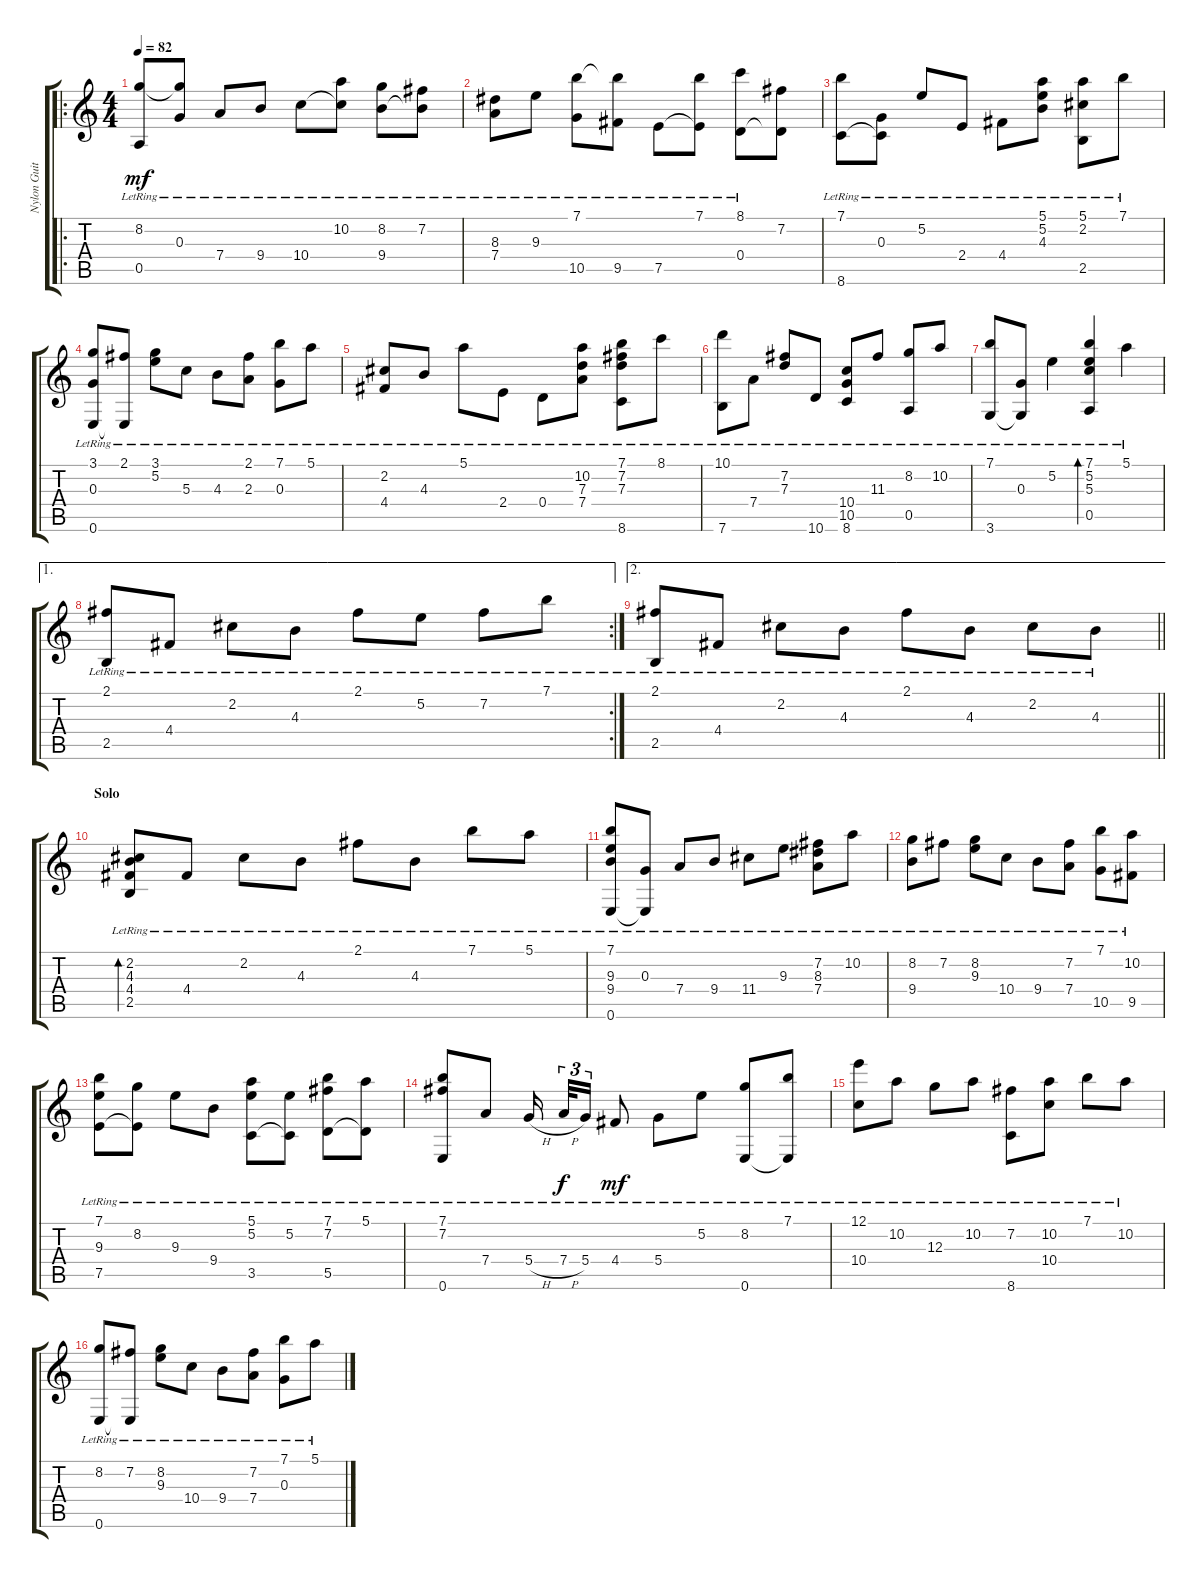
\track ("Nylon Guitar" "Nylon Guit") {instrument acousticguitarnylon}
\staff {score tabs}
\tuning (E4 B3 G3 D3 A2 E2) {hide}
\ro
\ts (4 4)
\tempo 82
\clef g2
\ks c
(8.2{lr} 0.5{lr}).8{dy mf} (8.2{t} 0.3{lr}).8 7.4{lr}.8 9.4{lr}.8 10.4{lr}.8 (10.2{lr} 10.4{t}).8 (8.2{lr} 9.4{lr}).8 (7.2{lr} 9.4{t}).8 |
(8.3{lr} 7.4{lr}).8 9.3{lr}.8 (7.1{lr} 10.5{lr}).8 (7.1{t} 9.5{lr}).8 7.5{lr}.8 (7.1{lr} 7.5{t}).8 (8.1{lr} 0.4{lr}).8 (7.2 0.4{t}).8 |
(7.1{lr} 8.6{lr}).8 (0.3{lr} 8.6{t}).8 5.2{lr}.8 2.4{lr}.8 4.4{lr}.8 (5.1{lr} 5.2{lr} 4.3{lr}).8 (5.1{lr} 2.2{lr} 2.5{lr}).8 7.1{lr}.8 |
(3.1{lr} 0.3{lr} 0.6{lr}).8 (2.1{lr} 0.6{t}).8 (3.1{lr} 5.2{lr}).8 5.3{lr}.8 4.3{lr}.8 (2.1{lr} 2.3{lr}).8 (7.1{lr} 0.3{lr}).8 5.1{lr}.8 |
(2.2{lr} 4.4{lr}).8 4.3{lr}.8 5.1{lr}.8 2.4{lr}.8 0.4{lr}.8 (10.2{lr} 7.3{lr} 7.4{lr}).8 (7.1{lr} 7.2{lr} 7.3{lr} 8.6{lr}).8 8.1{lr}.8 |
(10.1{lr} 7.6{lr}).8 7.4{lr}.8 (7.2{lr} 7.3{lr}).8 10.6{lr}.8 (10.4{lr} 10.5{lr} 8.6{lr}).8 11.3{lr}.8 (8.2{lr} 0.5{lr}).8 10.2{lr}.8 |
(7.1{lr} 3.6{lr}).8 (0.3{lr} 3.6{t}).8 5.2{lr}.4 (7.1{lr} 5.2{lr} 5.3{lr} 0.5{lr}).4{bd 60} 5.1{lr}.4 |
\ae 1
\rc 2
(2.1{lr} 2.5{lr}).8 4.4{lr}.8 2.2{lr}.8 4.3{lr}.8 2.1{lr}.8 5.2{lr}.8 7.2{lr}.8 7.1{lr}.8 |
\ae 2
\barLineRight lightlight
(2.1{lr} 2.5{lr}).8 4.4{lr}.8 2.2{lr}.8 4.3{lr}.8 2.1{lr}.8 4.3{lr}.8 2.2{lr}.8 4.3{lr}.8 |
\section ("" "Solo")
(2.2{lr} 4.3{lr} 4.4{lr} 2.5{lr}).8{bd 60} 4.4{lr}.8 2.2{lr}.8 4.3{lr}.8 2.1{lr}.8 4.3{lr}.8 7.1{lr}.8 5.1{lr}.8 |
(7.1{lr} 9.3{lr} 9.4{lr} 0.6{lr}).8 (0.3{lr} 0.6{t}).8 7.4{lr}.8 9.4{lr}.8 11.4{lr}.8 9.3{lr}.8 (7.2{lr} 8.3{lr} 7.4{lr}).8 10.2{lr}.8 |
(8.2{lr} 9.4{lr}).8 7.2{lr}.8 (8.2{lr} 9.3{lr}).8 10.4{lr}.8 9.4{lr}.8 (7.2{lr} 7.4{lr}).8 (7.1{lr} 10.5{lr}).8 (10.2{lr} 9.5{lr}).8 |
(7.1{lr} 9.3{lr} 7.5{lr}).8 (8.2{lr} 7.5{t}).8 9.3{lr}.8 9.4{lr}.8 (5.1{lr} 5.2{lr} 3.5{lr}).8 (5.2{lr} 3.5{t}).8 (7.1{lr} 7.2{lr} 5.5{lr}).8 (5.1{lr} 5.5{t}).8 |
(7.1{lr} 7.2{lr} 0.6{lr}).8 7.4{lr}.8 5.4{h lr}.16{beam splitsecondary} 7.4{h lr}.32{tu (3 2) dy f} 5.4{lr}.16{tu (3 2)} 4.4{lr}.8{dy mf} 5.4{lr}.8 5.2{lr}.8 (8.2{lr} 0.6{lr}).8 (7.1{lr} 0.6{t}).8 |
(12.1{lr} 10.4{lr}).8 10.2{lr}.8 12.3{lr}.8 10.2{lr}.8 (7.2{lr} 8.6{lr}).8 (10.2{lr} 10.4{lr}).8 7.1{lr}.8 10.2{lr}.8 |
(8.2{lr} 0.6{lr}).8 (7.2{lr} 0.6{t}).8 (8.2{lr} 9.3{lr}).8 10.4{lr}.8 9.4{lr}.8 (7.2{lr} 7.4{lr}).8 (7.1{lr} 0.3{lr}).8 5.1{lr}.8
